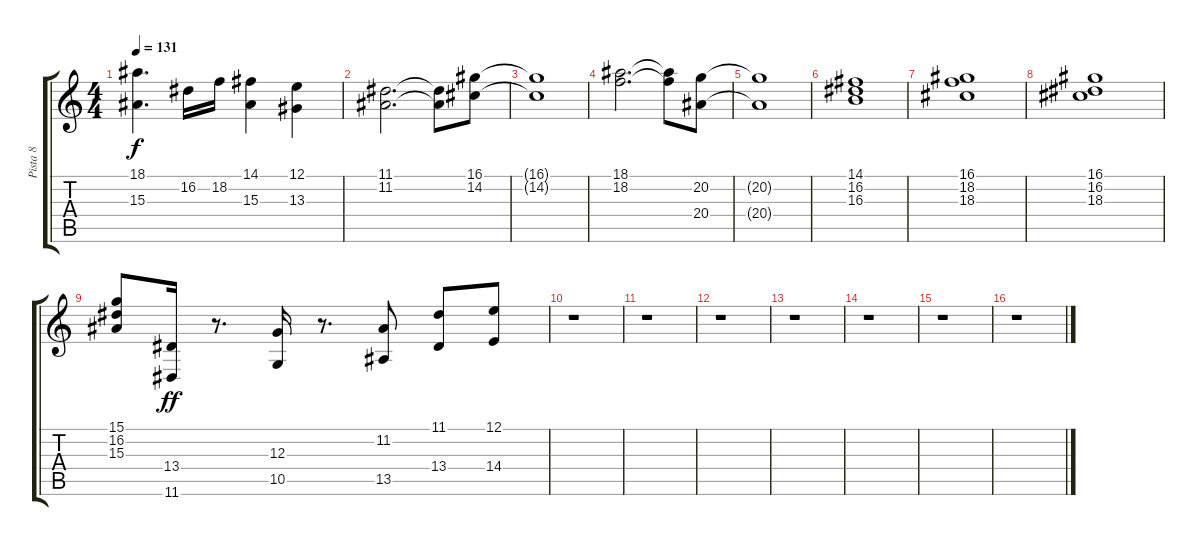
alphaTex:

\track ("Pista 8" "Pista 8") {instrument stringensemble1}
\staff {score tabs}
\tuning (E4 B3 G3 D3 A2 E2) {hide}
\ts (4 4)
\tempo 131
\clef g2
\ks c
(18.1{t} 15.3{t}).4{d dy f} 16.2.16 18.2.16 (14.1 15.3).4 (12.1 13.3).4 |
(11.1 11.2).2{d} (11.1{t} 11.2{t}).8 (16.1 14.2).8 |
(16.1{t} 14.2{t}).1 |
(18.1 18.2).2{d} (18.1{t} 18.2{t}).8 (20.2 20.4).8 |
(20.2{t} 20.4{t}).1 |
(14.1 16.2 16.3).1 |
(16.1 18.2 18.3).1 |
(16.1 16.2 18.3).1 |
(15.1 16.2 15.3).8 (13.4 11.6).16{dy ff} r.8{d} (12.3 10.5).16 r.8{d} (11.2 13.5).8 (11.1 13.4).8 (12.1 14.4).8 |
r.1 |
r.1 |
r.1 |
r.1 |
r.1 |
r.1 |
r.1
